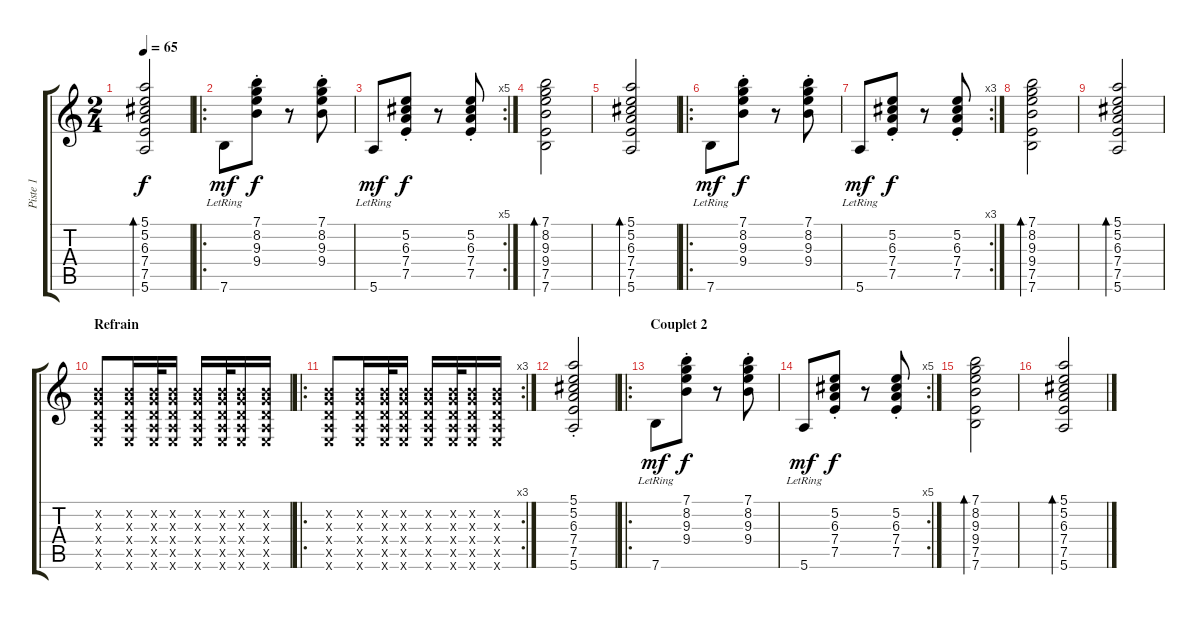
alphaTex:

\track ("Piste 1" "Piste 1") {instrument electricguitarclean}
\staff {score tabs}
\tuning (E4 B3 G3 D3 A2 E2) {hide}
\ts (2 4)
\tempo 65
\clef g2
\ks c
(5.1 5.2 6.3 7.4 7.5 5.6).2{bd 120 dy f} |
\ro
7.6{lr}.8{dy mf} (7.1{st} 8.2{st} 9.3{st} 9.4{st}).8{dy f} r.8 (7.1{st} 8.2{st} 9.3{st} 9.4{st}).8 |
\rc 5
5.6{lr}.8{dy mf} (5.2{st} 6.3{st} 7.4{st} 7.5{st}).8{dy f} r.8 (5.2{st} 6.3{st} 7.4{st} 7.5{st}).8 |
(7.1 8.2 9.3 9.4 7.5 7.6).2{bd 120} |
(5.1 5.2 6.3 7.4 7.5 5.6).2{bd 120} |
\ro
7.6{lr}.8{dy mf} (7.1{st} 8.2{st} 9.3{st} 9.4{st}).8{dy f} r.8 (7.1{st} 8.2{st} 9.3{st} 9.4{st}).8 |
\rc 3
5.6{lr}.8{dy mf} (5.2{st} 6.3{st} 7.4{st} 7.5{st}).8{dy f} r.8 (5.2{st} 6.3{st} 7.4{st} 7.5{st}).8 |
(7.1 8.2 9.3 9.4 7.5 7.6).2{bd 120} |
(5.1 5.2 6.3 7.4 7.5 5.6).2{bd 120} |
\section ("" "Refrain")
(0.2{x} 0.3{x} 0.4{x} 0.5{x} 0.6{x}).8 (0.2{x} 0.3{x} 0.4{x} 0.5{x} 0.6{x}).16 (0.2{x} 0.3{x} 0.4{x} 0.5{x} 0.6{x}).32 (0.2{x} 0.3{x} 0.4{x} 0.5{x} 0.6{x}).16 (0.2{x} 0.3{x} 0.4{x} 0.5{x} 0.6{x}).16 (0.2{x} 0.3{x} 0.4{x} 0.5{x} 0.6{x}).32 (0.2{x} 0.3{x} 0.4{x} 0.5{x} 0.6{x}).16 (0.2{x} 0.3{x} 0.4{x} 0.5{x} 0.6{x}).16 |
\ro
\rc 3
(0.2{x} 0.3{x} 0.4{x} 0.5{x} 0.6{x}).8 (0.2{x} 0.3{x} 0.4{x} 0.5{x} 0.6{x}).16 (0.2{x} 0.3{x} 0.4{x} 0.5{x} 0.6{x}).32 (0.2{x} 0.3{x} 0.4{x} 0.5{x} 0.6{x}).16 (0.2{x} 0.3{x} 0.4{x} 0.5{x} 0.6{x}).16 (0.2{x} 0.3{x} 0.4{x} 0.5{x} 0.6{x}).32 (0.2{x} 0.3{x} 0.4{x} 0.5{x} 0.6{x}).16 (0.2{x} 0.3{x} 0.4{x} 0.5{x} 0.6{x}).16 |
(5.1{st} 5.2{st} 6.3{st} 7.4{st} 7.5{st} 5.6{st}).2 |
\ro
\section ("" "Couplet 2")
7.6{lr}.8{dy mf} (7.1{st} 8.2{st} 9.3{st} 9.4{st}).8{dy f} r.8 (7.1{st} 8.2{st} 9.3{st} 9.4{st}).8 |
\rc 5
5.6{lr}.8{dy mf} (5.2{st} 6.3{st} 7.4{st} 7.5{st}).8{dy f} r.8 (5.2{st} 6.3{st} 7.4{st} 7.5{st}).8 |
(7.1 8.2 9.3 9.4 7.5 7.6).2{bd 120} |
(5.1 5.2 6.3 7.4 7.5 5.6).2{bd 120}
